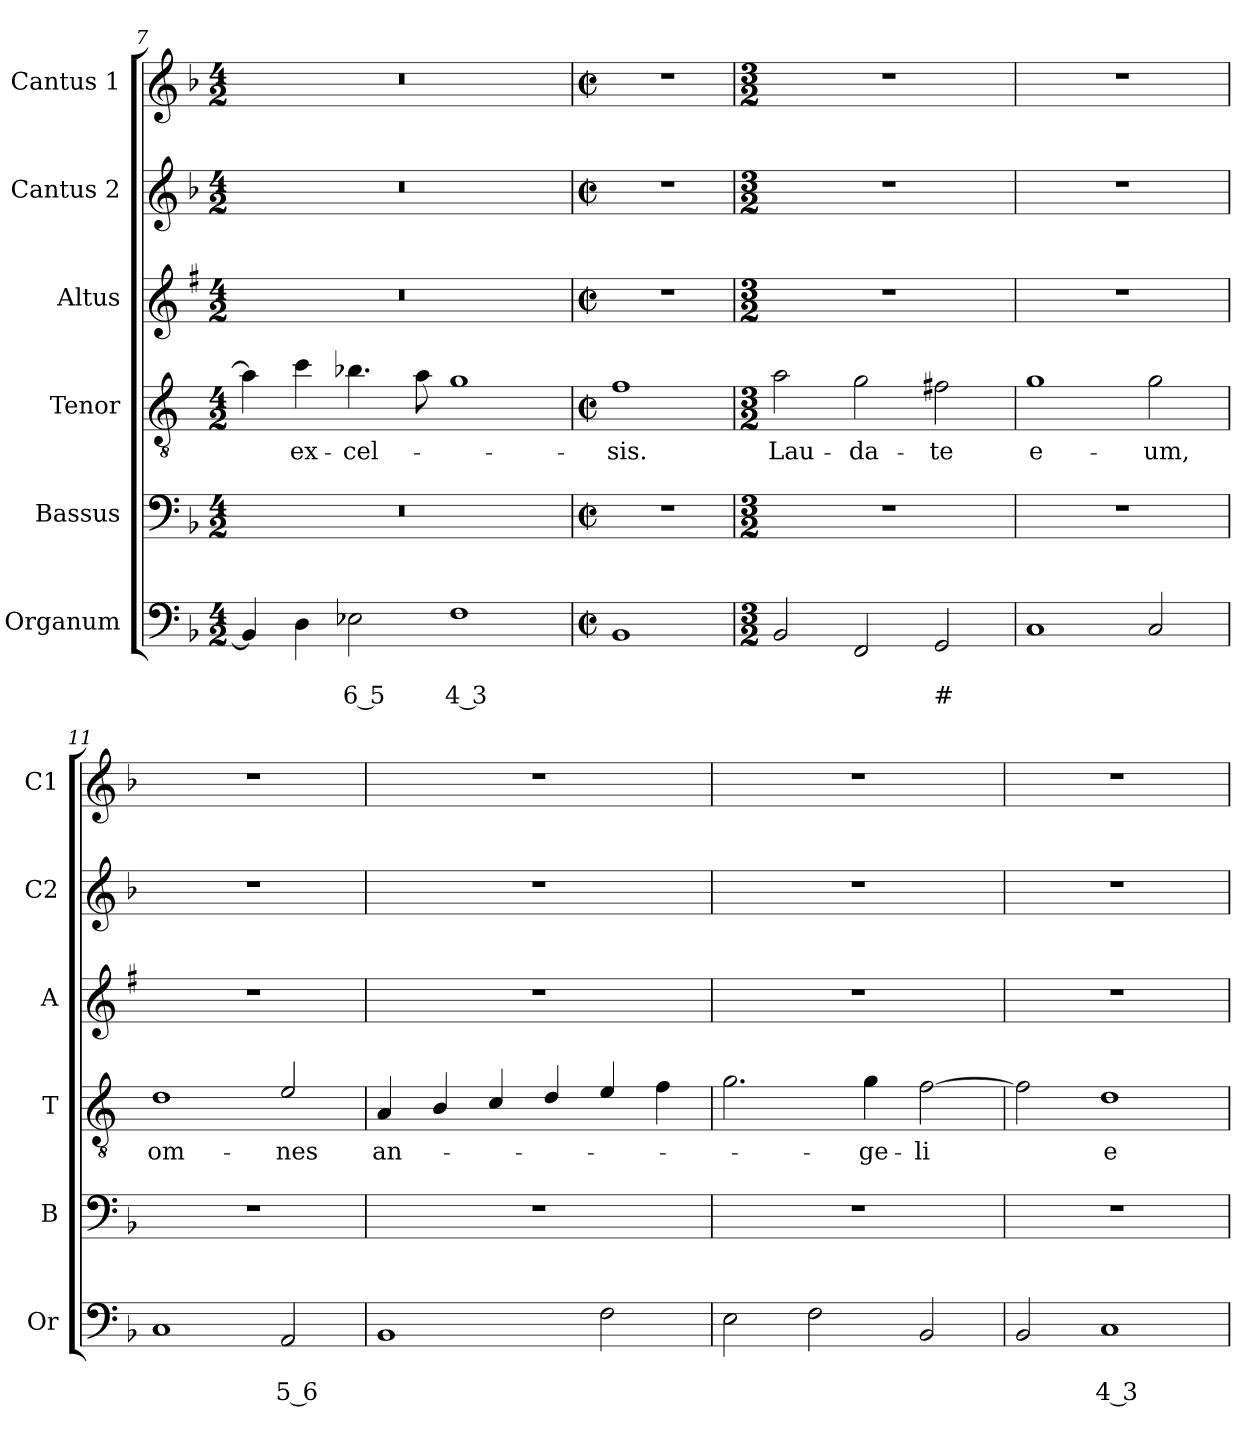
**kern	**text	**text	**kern	**kern	**text	**kern	**kern	**kern
*part6	*part6	*part6	*part5	*part4	*part4	*part3	*part2	*part1
*staff6	*staff6	*staff6	*staff5	*staff4	*staff4	*staff3	*staff2	*staff1
*I"Organum	*	*	*I"Bassus	*I"Tenor	*	*I"Altus	*I"Cantus 2	*I"Cantus 1
*I'Or	*	*	*I'B	*I'T	*	*I'A	*I'C2	*I'C1
*clefF4	*	*	*clefF4	*clefGv2	*	*clefG2	*clefG2	*clefG2
*	*	*	*	*ITrd4c7	*	*ITrd1c2	*	*
*k[b-]	*	*	*k[b-]	*k[b-]	*	*k[b-]	*k[b-]	*k[b-]
*F:	*	*	*F:	*F:	*	*F:	*F:	*F:
*M4/2	*	*	*M4/2	*M4/2	*	*M4/2	*M4/2	*M4/2
=7	=7	=7	=7	=7	=7	=7	=7	=7
4BB-/]	.	.	0r	4d\]	.	0r	0r	0r
!	!	!	!	!	!LO:LY:b	!	!	!
4D\	.	.	.	4f\	ex-	.	.	.
!	!	!LO:LY:b	!	!	!LO:LY:b	!	!	!
2E-X\	.	6 5	.	4.e-X\	-cel-	.	.	.
.	.	.	.	8d\	.	.	.	.
!	!	!LO:LY:b	!	!	!	!	!	!
1F	.	4 3	.	1c	.	.	.	.
=8	=8	=8	=8	=8	=8	=8	=8	=8
*M2/2	*	*	*M2/2	*M2/2	*	*M2/2	*M2/2	*M2/2
*met(c|)	*	*	*met(c|)	*met(c|)	*	*met(c|)	*met(c|)	*met(c|)
!	!	!	!	!	!LO:LY:b	!	!	!
1BB-	.	.	1r	1B-	-sis.	1r	1r	1r
=9	=9	=9	=9	=9	=9	=9	=9	=9
*M3/2	*	*	*M3/2	*M3/2	*	*M3/2	*M3/2	*M3/2
!	!	!	!	!	!LO:LY:b	!	!	!
2BB-/	.	.	1.r	2d\	Lau-	1.r	1.r	1.r
!	!	!	!	!	!LO:LY:b	!	!	!
2FF/	.	.	.	2c\	-da-	.	.	.
!	!	!LO:LY:b	!	!	!LO:LY:b	!	!	!
2GG/	.	#	.	2Bn\	-te	.	.	.
=10	=10	=10	=10	=10	=10	=10	=10	=10
!	!	!	!	!	!LO:LY:b	!	!	!
1C	.	.	1.r	1c	e-	1.r	1.r	1.r
!	!	!	!	!	!LO:LY:b	!	!	!
2C/	.	.	.	2c\	-um,	.	.	.
!!LO:LB:g=z
=11	=11	=11	=11	=11	=11	=11	=11	=11
!	!	!	!	!	!LO:LY:b	!	!	!
1C	.	.	1.r	1G	om-	1.r	1.r	1.r
!	!	!LO:LY:b	!	!	!LO:LY:b	!	!	!
2AA/	.	5 6	.	2A/	-nes	.	.	.
=12	=12	=12	=12	=12	=12	=12	=12	=12
!	!	!	!	!	!LO:LY:b	!	!	!
1BB-	.	.	1.r	4D/	an-	1.r	1.r	1.r
.	.	.	.	4E/	.	.	.	.
.	.	.	.	4F/	.	.	.	.
.	.	.	.	4G/	.	.	.	.
2F\	.	.	.	4A/	.	.	.	.
.	.	.	.	4B-\	.	.	.	.
=13	=13	=13	=13	=13	=13	=13	=13	=13
2E\	.	.	1.r	2.c\	.	1.r	1.r	1.r
2F\	.	.	.	.	.	.	.	.
!	!	!	!	!	!LO:LY:b	!	!	!
.	.	.	.	4c\	-ge-	.	.	.
!	!	!	!	!	!LO:LY:b	!	!	!
2BB-/	.	.	.	[2B-\	-li	.	.	.
=14	=14	=14	=14	=14	=14	=14	=14	=14
2BB-/	.	.	1.r	2B-\]	.	1.r	1.r	1.r
!	!	!LO:LY:b	!	!	!LO:LY:b	!	!	!
1C	.	4 3	.	1G	e-	.	.	.
=	=	=	=	=	=	=	=	=
*-	*-	*-	*-	*-	*-	*-	*-	*-
